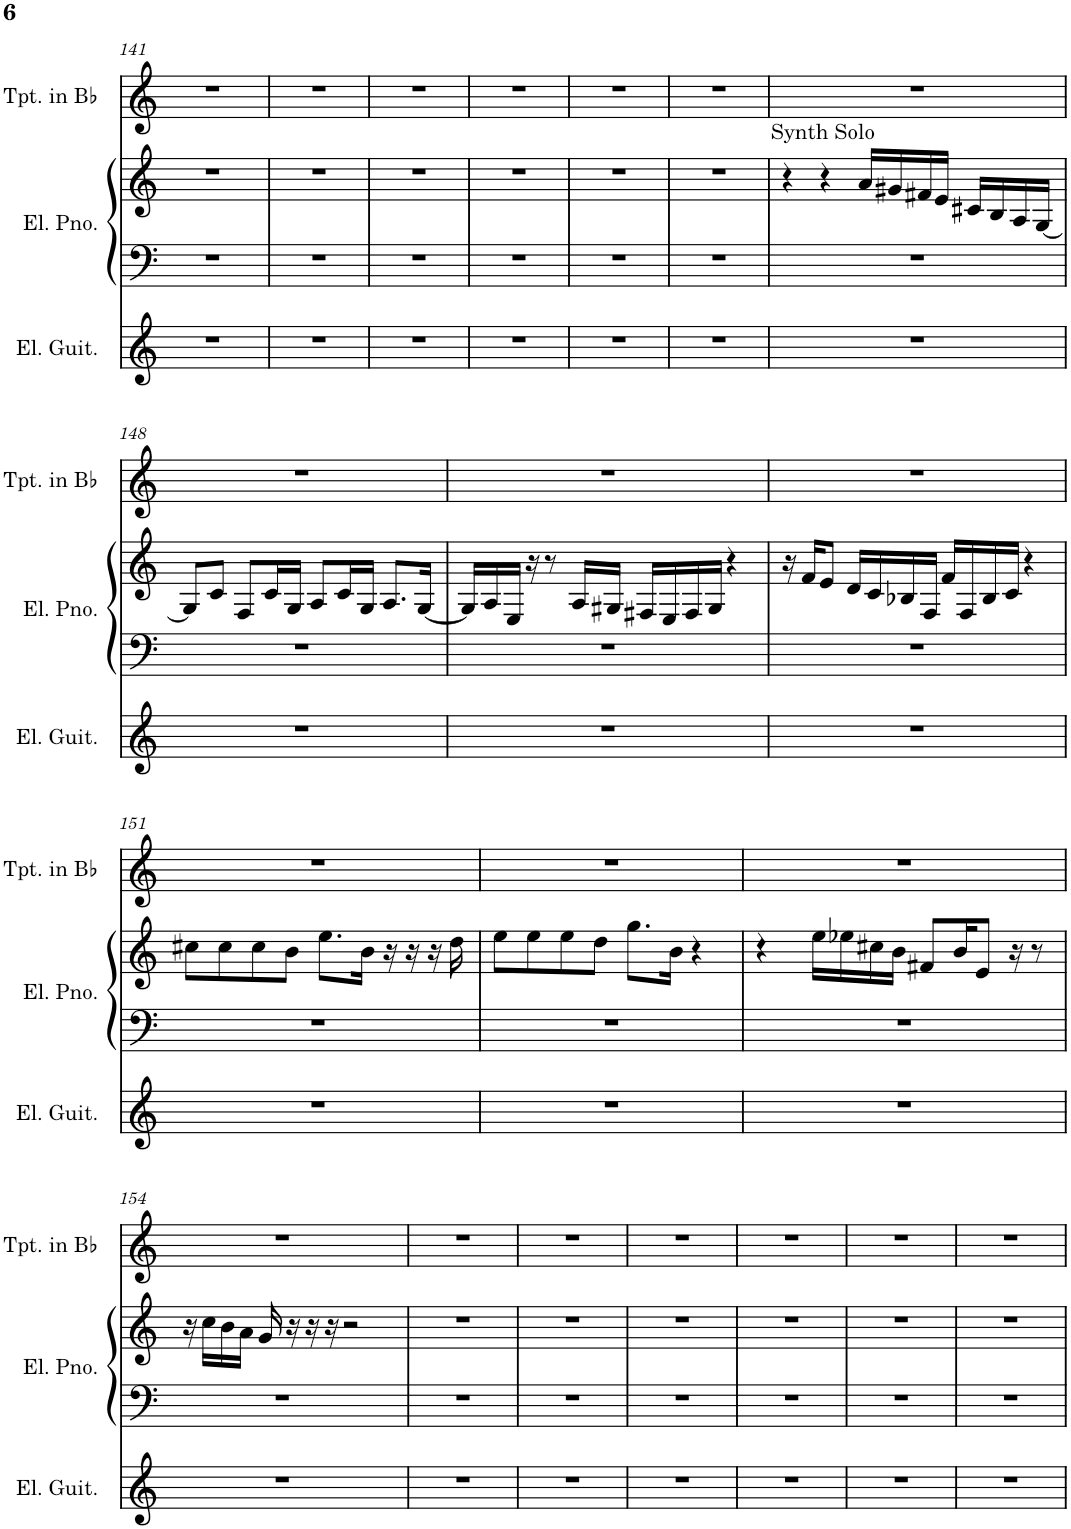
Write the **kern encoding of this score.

**kern	**kern	**kern	**kern
*part3	*part2	*part2	*part1
*staff4	*staff3	*staff2	*staff1
*I"Electric Guitar	*I"Electric Piano	*	*I"Trumpet in Bb
*I'El. Guit.	*I'El. Pno.	*	*I'Tpt. in Bb
!!LO:PB:g=z
*clefG2	*clefF4	*clefG2	*clefG2
*	*	*	*Trd1c2
*k[]	*k[]	*k[]	*k[]
*M4/4	*M4/4	*M4/4	*M4/4
=141	=141	=141	=141
1r	1r	1r	1r
=142	=142	=142	=142
1r	1r	1r	1r
=143	=143	=143	=143
1r	1r	1r	1r
=144	=144	=144	=144
1r	1r	1r	1r
=145	=145	=145	=145
1r	1r	1r	1r
=146	=146	=146	=146
1r	1r	1r	1r
=147	=147	=147	=147
!	!	!LO:TX:a:t=Synth Solo	!
1r	1r	4r	1r
.	.	4r	.
.	.	16a/LL	.
.	.	16g#X/	.
.	.	16f#X/	.
.	.	16e/JJ	.
.	.	16c#X/LL	.
.	.	16B/	.
.	.	16A/	.
.	.	[16G/JJ	.
!!LO:LB:g=z
=148	=148	=148	=148
1r	1r	8G/L]	1r
.	.	8c/J	.
.	.	8F/L	.
.	.	16c/L	.
.	.	16G/JJ	.
.	.	8A/L	.
.	.	16c/L	.
.	.	16G/JJ	.
.	.	8.A/L	.
.	.	[16G/Jk	.
=149	=149	=149	=149
1r	1r	16G/LL]	1r
.	.	16A/	.
.	.	16E/JJ	.
.	.	16r	.
.	.	8r	.
.	.	16A/LL	.
.	.	16G#X/JJ	.
.	.	16F#X/LL	.
.	.	16E/	.
.	.	16F#/	.
.	.	16G#/JJ	.
.	.	4r	.
=150	=150	=150	=150
1r	1r	16r	1r
.	.	16f/KL	.
.	.	8e/J	.
.	.	16d/LL	.
.	.	16c/	.
.	.	16B-X/	.
.	.	16F/JJ	.
.	.	16f/LL	.
.	.	16F/	.
.	.	16B-/	.
.	.	16c/JJ	.
.	.	4r	.
!!LO:LB:g=z
=151	=151	=151	=151
1r	1r	8cc#X\L	1r
.	.	8cc#\	.
.	.	8cc#\	.
.	.	8b\J	.
.	.	8.ee\L	.
.	.	16b\Jk	.
.	.	16r	.
.	.	16r	.
.	.	16r	.
.	.	16dd\	.
=152	=152	=152	=152
1r	1r	8ee\L	1r
.	.	8ee\	.
.	.	8ee\	.
.	.	8dd\J	.
.	.	8.gg\L	.
.	.	16b\Jk	.
.	.	4r	.
=153	=153	=153	=153
1r	1r	4rcc	1r
.	.	16ee\LL	.
.	.	16ee-X\	.
.	.	16cc#X\	.
.	.	16b\JJ	.
.	.	8f#X/L	.
.	.	16b/K	.
.	.	8e/J	.
.	.	16r	.
.	.	8r	.
!!LO:LB:g=z
=154	=154	=154	=154
1r	1r	16r	1r
.	.	16cc\LL	.
.	.	16b\	.
.	.	16a\JJ	.
.	.	16g/	.
.	.	16r	.
.	.	16r	.
.	.	16r	.
.	.	2r	.
=155	=155	=155	=155
1r	1r	1r	1r
=156	=156	=156	=156
1r	1r	1r	1r
=157	=157	=157	=157
1r	1r	1r	1r
=158	=158	=158	=158
1r	1r	1r	1r
=159	=159	=159	=159
1r	1r	1r	1r
=160	=160	=160	=160
1r	1r	1r	1r
=	=	=	=
*-	*-	*-	*-
